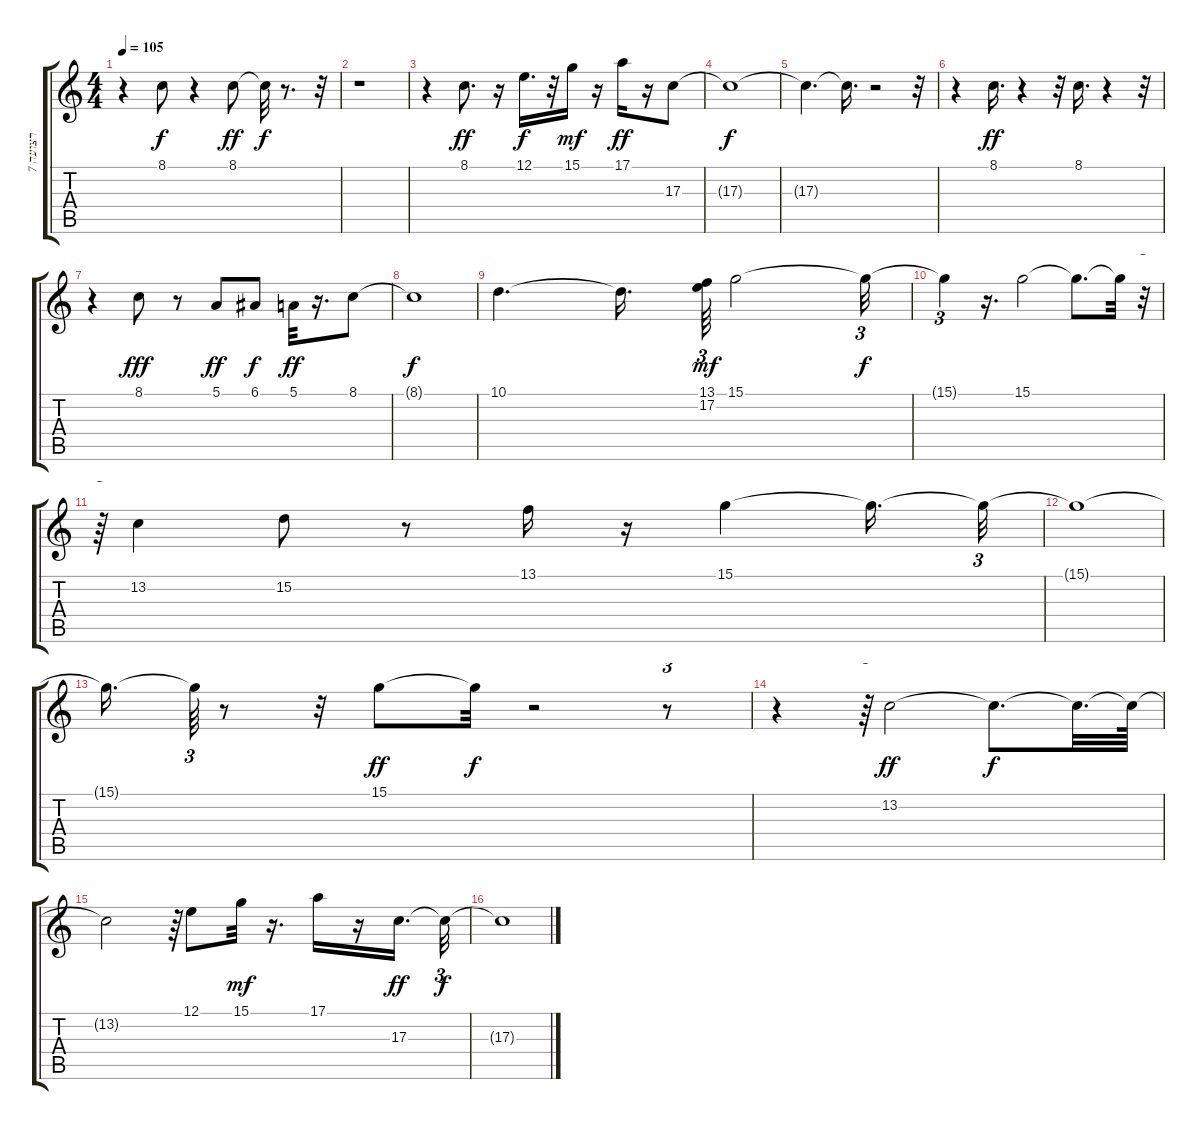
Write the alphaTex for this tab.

\track ("רצועה 7" "רצועה 7") {instrument brasssection}
\staff {score tabs}
\tuning (E4 B3 G3 D3 A2 E2) {hide}
\ts (4 4)
\tempo 105
\clef g2
\ks c
r.4{dy ff} 8.1.8{dy f} r.4 8.1.8{dy ff} 8.1{t}.32{dy f} r.8{d} r.32 |
r.1 |
r.4 8.1.8{d dy ff} r.16 12.1.16{d dy f} r.32 15.1.16{dy mf} r.16 17.1.16{dy ff} r.16 17.3.8 |
17.3{t}.1{dy f} |
17.3{t}.4{d} 17.3{t}.16{d} r.2 r.32 |
r.4 8.1.16{d dy ff} r.4 r.32 8.1.16{d} r.4 r.32 |
r.4 8.1.8{dy fff} r.8 5.1.8{dy ff} 6.1.8{dy f} 5.1.32{dy ff} r.16{d} 8.1.8 |
8.1{t}.1{dy f} |
10.1.4{d} 10.1{t}.16{d} (13.1 17.2).64{tu (3 2) dy mf} 15.1.2 15.1{t}.32{tu (3 2) dy f} |
15.1{t}.4{tu (3 2)} r.16{d} 15.1.2 15.1{t}.8{d} 15.1{t}.32 r.32{tu (3 2)} |
r.64{tu (3 2)} 13.2.4 15.2.8 r.8 13.1.16 r.16 15.1.4 15.1{t}.16{d} 15.1{t}.32{tu (3 2)} |
15.1{t}.1 |
15.1{t}.16{d} 15.1{t}.64{tu (3 2)} r.8 r.32 15.1.8{dy ff} 15.1{t}.32{dy f} r.2 r.8{tu (3 2)} |
r.4 r.64{tu (3 2)} 13.2.2{dy ff} 13.2{t}.8{d dy f} 13.2{t}.32{d} 13.2{t}.64 |
13.2{t}.2 r.64{tu (3 2)} 12.1.8 15.1.32{dy mf} r.16{d} 17.1.16 r.16 17.3.16{d dy ff} 17.3{t}.32{tu (3 2) dy f} |
17.3{t}.1
